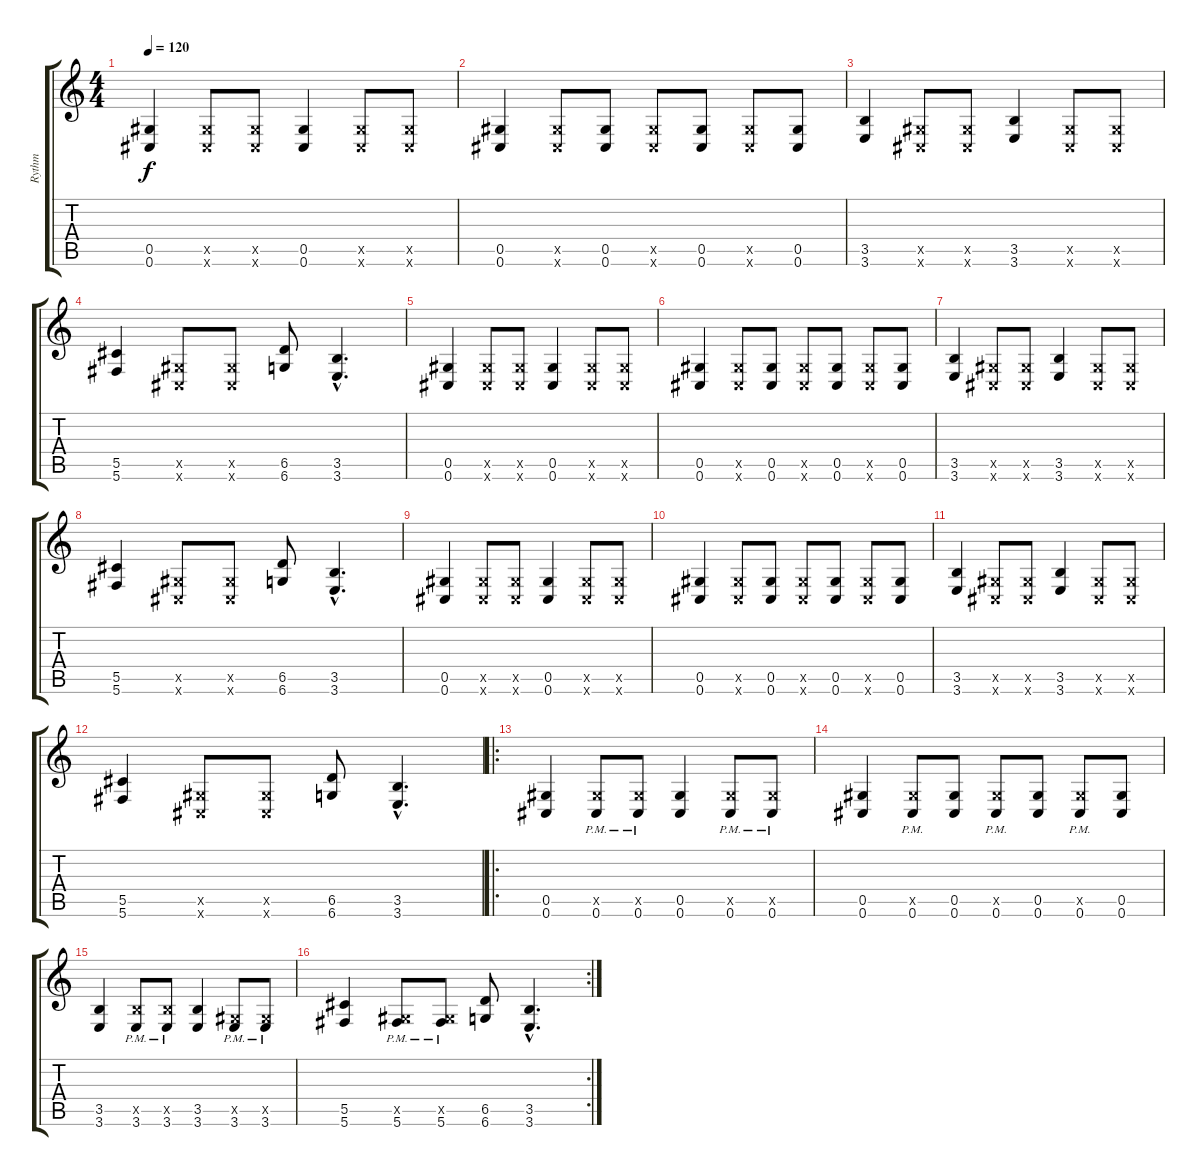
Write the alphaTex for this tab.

\track ("Rythm" "Rythm") {instrument distortionguitar}
\staff {score tabs}
\tuning (Eb4 Bb3 Gb3 Db3 Ab2 Db2) {hide}
\ts (4 4)
\tempo 120
\clef g2
\ks c
(0.5 0.6).4{dy f} (0.5{x} 0.6{x}).8 (0.5{x} 0.6{x}).8 (0.5 0.6).4 (0.5{x} 0.6{x}).8 (0.5{x} 0.6{x}).8 |
(0.5 0.6).4 (0.5{x} 0.6{x}).8 (0.5 0.6).8 (0.5{x} 0.6{x}).8 (0.5 0.6).8 (0.5{x} 0.6{x}).8 (0.5 0.6).8 |
(3.5 3.6).4 (0.5{x} 0.6{x}).8 (0.5{x} 0.6{x}).8 (3.5 3.6).4 (0.5{x} 0.6{x}).8 (0.5{x} 0.6{x}).8 |
(5.5 5.6).4 (0.5{x} 0.6{x}).8 (0.5{x} 0.6{x}).8 (6.5 6.6).8 (3.5{hac} 3.6{hac}).4{d} |
(0.5 0.6).4 (0.5{x} 0.6{x}).8 (0.5{x} 0.6{x}).8 (0.5 0.6).4 (0.5{x} 0.6{x}).8 (0.5{x} 0.6{x}).8 |
(0.5 0.6).4 (0.5{x} 0.6{x}).8 (0.5 0.6).8 (0.5{x} 0.6{x}).8 (0.5 0.6).8 (0.5{x} 0.6{x}).8 (0.5 0.6).8 |
(3.5 3.6).4 (0.5{x} 0.6{x}).8 (0.5{x} 0.6{x}).8 (3.5 3.6).4 (0.5{x} 0.6{x}).8 (0.5{x} 0.6{x}).8 |
(5.5 5.6).4 (0.5{x} 0.6{x}).8 (0.5{x} 0.6{x}).8 (6.5 6.6).8{balance 3} (3.5{hac} 3.6{hac}).4{d} |
(0.5 0.6).4 (0.5{x} 0.6{x}).8 (0.5{x} 0.6{x}).8 (0.5 0.6).4 (0.5{x} 0.6{x}).8 (0.5{x} 0.6{x}).8 |
(0.5 0.6).4 (0.5{x} 0.6{x}).8 (0.5 0.6).8 (0.5{x} 0.6{x}).8 (0.5 0.6).8 (0.5{x} 0.6{x}).8 (0.5 0.6).8 |
(3.5 3.6).4 (0.5{x} 0.6{x}).8 (0.5{x} 0.6{x}).8 (3.5 3.6).4 (0.5{x} 0.6{x}).8 (0.5{x} 0.6{x}).8 |
(5.5 5.6).4 (0.5{x} 0.6{x}).8 (0.5{x} 0.6{x}).8 (6.5 6.6).8 (3.5{hac} 3.6{hac}).4{d} |
\ro
(0.5 0.6).4 (0.5{x} 0.6{pm}).8 (0.5{x} 0.6{pm}).8 (0.5 0.6).4 (0.5{x} 0.6{pm}).8 (0.5{x} 0.6{pm}).8 |
(0.5 0.6).4 (0.5{x} 0.6{pm}).8 (0.5 0.6).8 (0.5{x} 0.6{pm}).8 (0.5 0.6).8 (0.5{x} 0.6{pm}).8 (0.5 0.6).8 |
(3.5 3.6).4 (3.5{x} 3.6{pm}).8 (3.5{x} 3.6{pm}).8 (3.5 3.6).4 (0.5{x} 3.6{pm}).8 (0.5{x} 3.6{pm}).8 |
\rc 2
(5.5 5.6).4 (0.5{x} 5.6{pm}).8 (0.5{x} 5.6{pm}).8 (6.5 6.6).8 (3.5{hac} 3.6{hac}).4{d}
